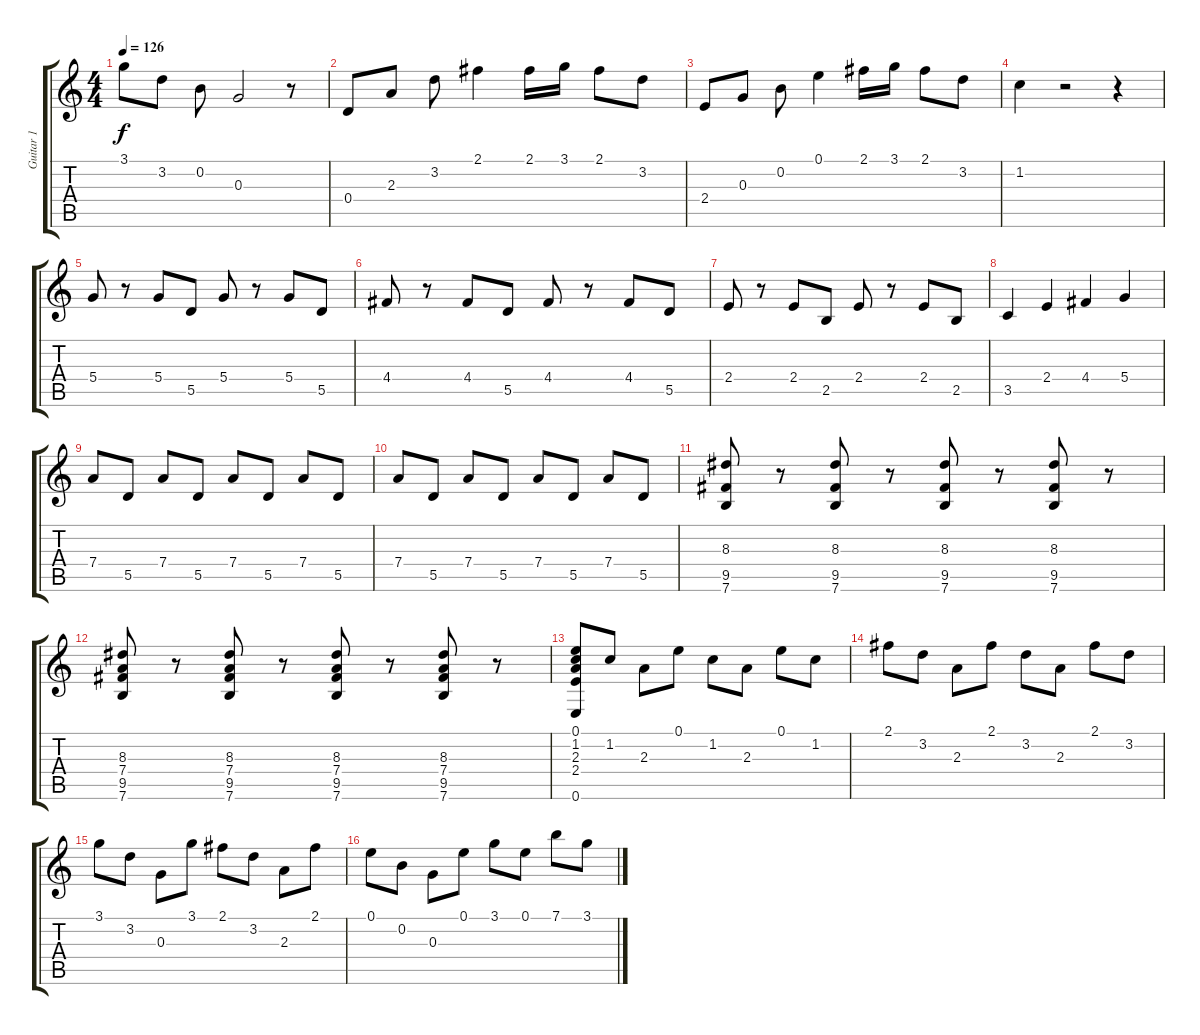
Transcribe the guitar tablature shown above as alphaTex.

\track ("Guitar 1" "Guitar 1") {instrument electricguitarclean}
\staff {score tabs}
\tuning (E4 B3 G3 D3 A2 E2) {hide}
\ts (4 4)
\tempo 126
\clef g2
\ks c
3.1.8{dy f instrument electricguitarclean} 3.2.8 0.2.8 0.3.2 r.8 |
0.4.8 2.3.8 3.2.8 2.1.4 2.1.16 3.1.16 2.1.8 3.2.8 |
2.4.8 0.3.8 0.2.8 0.1.4 2.1.16 3.1.16 2.1.8 3.2.8 |
1.2.4 r.2 r.4 |
5.4.8 r.8 5.4.8 5.5.8 5.4.8 r.8 5.4.8 5.5.8 |
4.4.8 r.8 4.4.8 5.5.8 4.4.8 r.8 4.4.8 5.5.8 |
2.4.8 r.8 2.4.8 2.5.8 2.4.8 r.8 2.4.8 2.5.8 |
3.5.4 2.4.4 4.4.4 5.4.4 |
7.4.8 5.5.8 7.4.8 5.5.8 7.4.8 5.5.8 7.4.8 5.5.8 |
7.4.8 5.5.8 7.4.8 5.5.8 7.4.8 5.5.8 7.4.8 5.5.8 |
(8.3 9.5 7.6).8 r.8 (8.3 9.5 7.6).8 r.8 (8.3 9.5 7.6).8 r.8 (8.3 9.5 7.6).8 r.8 |
(8.3 7.4 9.5 7.6).8 r.8 (8.3 7.4 9.5 7.6).8 r.8 (8.3 7.4 9.5 7.6).8 r.8 (8.3 7.4 9.5 7.6).8 r.8 |
(0.1 1.2 2.3 2.4 0.6).8 1.2.8 2.3.8 0.1.8 1.2.8 2.3.8 0.1.8 1.2.8 |
2.1.8 3.2.8 2.3.8 2.1.8 3.2.8 2.3.8 2.1.8 3.2.8 |
3.1.8 3.2.8 0.3.8 3.1.8 2.1.8 3.2.8 2.3.8 2.1.8 |
0.1.8 0.2.8 0.3.8 0.1.8 3.1.8 0.1.8 7.1.8 3.1.8
